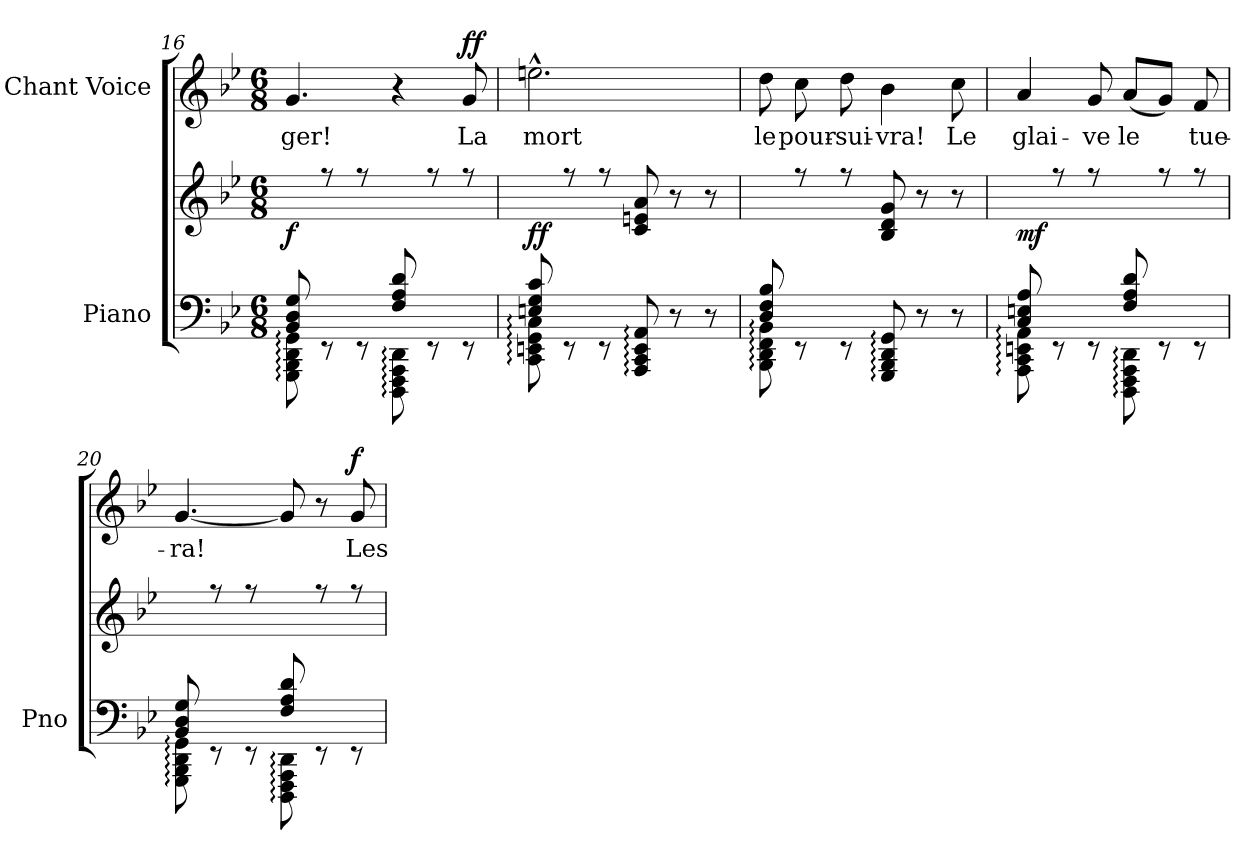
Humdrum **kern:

**kern	**kern	**dynam	**kern	**text	**dynam
*part2	*part2	*part2	*part1	*part1	*part1
*staff3	*staff2	*staff2/3	*staff1	*staff1	*staff1
*I"Piano	*	*	*I"Chant Voice	*	*
*I'Pno	*	*	*	*	*
*clefF4	*clefG2	*	*clefG2	*	*
*k[b-e-]	*k[b-e-]	*	*k[b-e-]	*	*
*M6/8	*M6/8	*	*M6/8	*	*
=16	=16	=16	=16	=16	=16
*^	*	*	*	*	*
!	!	!	!LO:DY:b	!	!LO:LY:b	!
8BB-/ 8D/ 8G/	8GGG\: 8BBB-\: 8DD\: 8GG\:	8ryy	f	4.g/	-ger!	.
4ryy	8rEE	8rff	.	.	.	.
.	8rEE	8rff	.	.	.	.
8F/ 8A/ 8d/	8DDD\: 8FFF\: 8AAA\: 8DD\:	8ryy	.	4r	.	.
4ryy	8rEE	8rff	.	.	.	.
!	!	!	!	!	!LO:LY:b	!LO:DY:a
.	8rEE	8rff	.	8g/	La	ff
=17	=17	=17	=17	=17	=17	=17
!	!	!	!LO:DY:b	!	!LO:LY:b	!
8En/ 8G/ 8c/	8CC\: 8EEn\: 8GG\: 8C\:	8ryy	ff	2.een^^\	mort	.
2ryy	8rEE	8rff	.	.	.	.
.	8rEE	8rff	.	.	.	.
.	8AAA/: 8CC/: 8EE/: 8AA/:	8c/ 8en/ 8a/	.	.	.	.
.	8r	8r	.	.	.	.
8ryy	8r	8r	.	.	.	.
!!LO:PB:g=z
=18	=18	=18	=18	=18	=18	=18
!	!	!	!	!	!LO:LY:b	!
8D/ 8F/ 8B-/	8BBB-\: 8DD\: 8FF\: 8BB-\:	8ryy	.	8dd\	le	.
!	!	!	!	!	!LO:LY:b	!
2ryy	8rEE	8rff	.	8cc\	pour-	.
!	!	!	!	!	!LO:LY:b	!
.	8rEE	8rff	.	8dd\	-sui-	.
!	!	!	!	!	!LO:LY:b	!
.	8GGG/: 8BBB-/: 8DD/: 8GG/:	8B-/ 8d/ 8g/	.	4b-\	-vra!	.
.	8r	8r	.	.	.	.
!	!	!	!	!	!LO:LY:b	!
8ryy	8r	8r	.	8cc\	Le	.
=19	=19	=19	=19	=19	=19	=19
!	!	!	!LO:DY:b	!	!LO:LY:b	!
8C/ 8En/ 8A/	8AAA\: 8CC\: 8EEn\: 8AA\:	8ryy	mf	4a/	glai-	.
4ryy	8rEE	8rff	.	.	.	.
!	!	!	!	!	!LO:LY:b	!
.	8rEE	8rff	.	8g/	-ve	.
!	!	!	!	!	!LO:LY:b	!
8F/ 8A/ 8d/	8DDD\: 8FFF\: 8AAA\: 8DD\:	8ryy	.	(<8a/L	le	.
4ryy	8rEE	8rff	.	8g/J)	.	.
!	!	!	!	!	!LO:LY:b	!
.	8rEE	8rff	.	8f/	tue-	.
=20	=20	=20	=20	=20	=20	=20
!	!	!	!	!	!LO:LY:b	!
8BB-/ 8D/ 8G/	8GGG\: 8BBB-\: 8DD\: 8GG\:	8ryy	.	[4.g/	-ra!	.
4ryy	8rEE	8rff	.	.	.	.
.	8rEE	8rff	.	.	.	.
8F/ 8A/ 8d/	8DDD\: 8FFF\: 8AAA\: 8DD\:	8ryy	.	8g/]	.	.
4ryy	8rEE	8rff	.	8r	.	.
!	!	!	!	!	!LO:LY:b	!LO:DY:a
.	8rEE	8rff	.	8g/	Les	f
*v	*v	*	*	*	*	*
=	=	=	=	=	=
*-	*-	*-	*-	*-	*-
